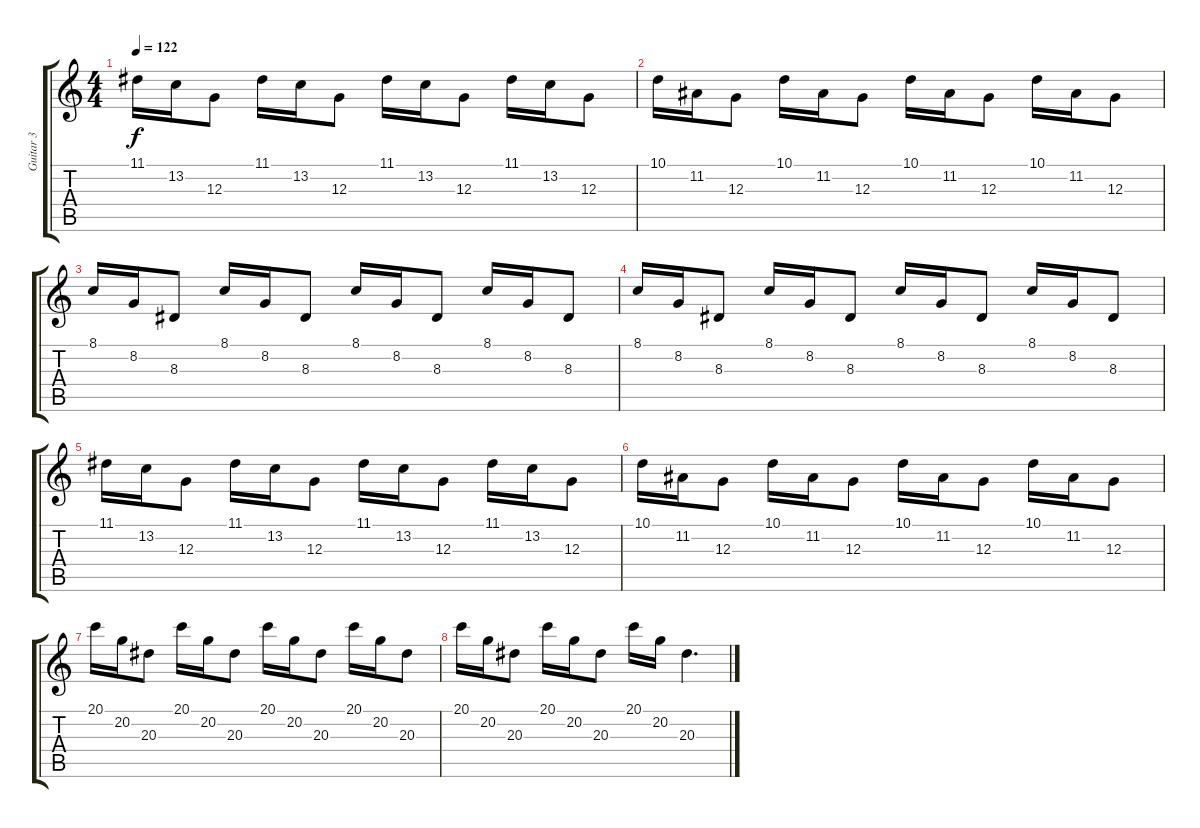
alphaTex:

\track ("Guitar 3" "Guitar 3") {instrument harpsichord}
\staff {score tabs}
\tuning (E4 B3 G3 D3 A2 E2) {hide}
\ts (4 4)
\tempo 122
\clef g2
\ks c
11.1.16{dy f} 13.2.16 12.3.8 11.1.16 13.2.16 12.3.8 11.1.16 13.2.16 12.3.8 11.1.16 13.2.16 12.3.8 |
10.1.16 11.2.16 12.3.8 10.1.16 11.2.16 12.3.8 10.1.16 11.2.16 12.3.8 10.1.16 11.2.16 12.3.8 |
8.1.16 8.2.16 8.3.8 8.1.16 8.2.16 8.3.8 8.1.16 8.2.16 8.3.8 8.1.16 8.2.16 8.3.8 |
8.1.16 8.2.16 8.3.8 8.1.16 8.2.16 8.3.8 8.1.16 8.2.16 8.3.8 8.1.16 8.2.16 8.3.8 |
11.1.16 13.2.16 12.3.8 11.1.16 13.2.16 12.3.8 11.1.16 13.2.16 12.3.8 11.1.16 13.2.16 12.3.8 |
10.1.16 11.2.16 12.3.8 10.1.16 11.2.16 12.3.8 10.1.16 11.2.16 12.3.8 10.1.16 11.2.16 12.3.8 |
20.1.16 20.2.16 20.3.8 20.1.16 20.2.16 20.3.8 20.1.16 20.2.16 20.3.8 20.1.16 20.2.16 20.3.8 |
20.1.16 20.2.16 20.3.8 20.1.16 20.2.16 20.3.8 20.1.16 20.2.16 20.3.4{d}
